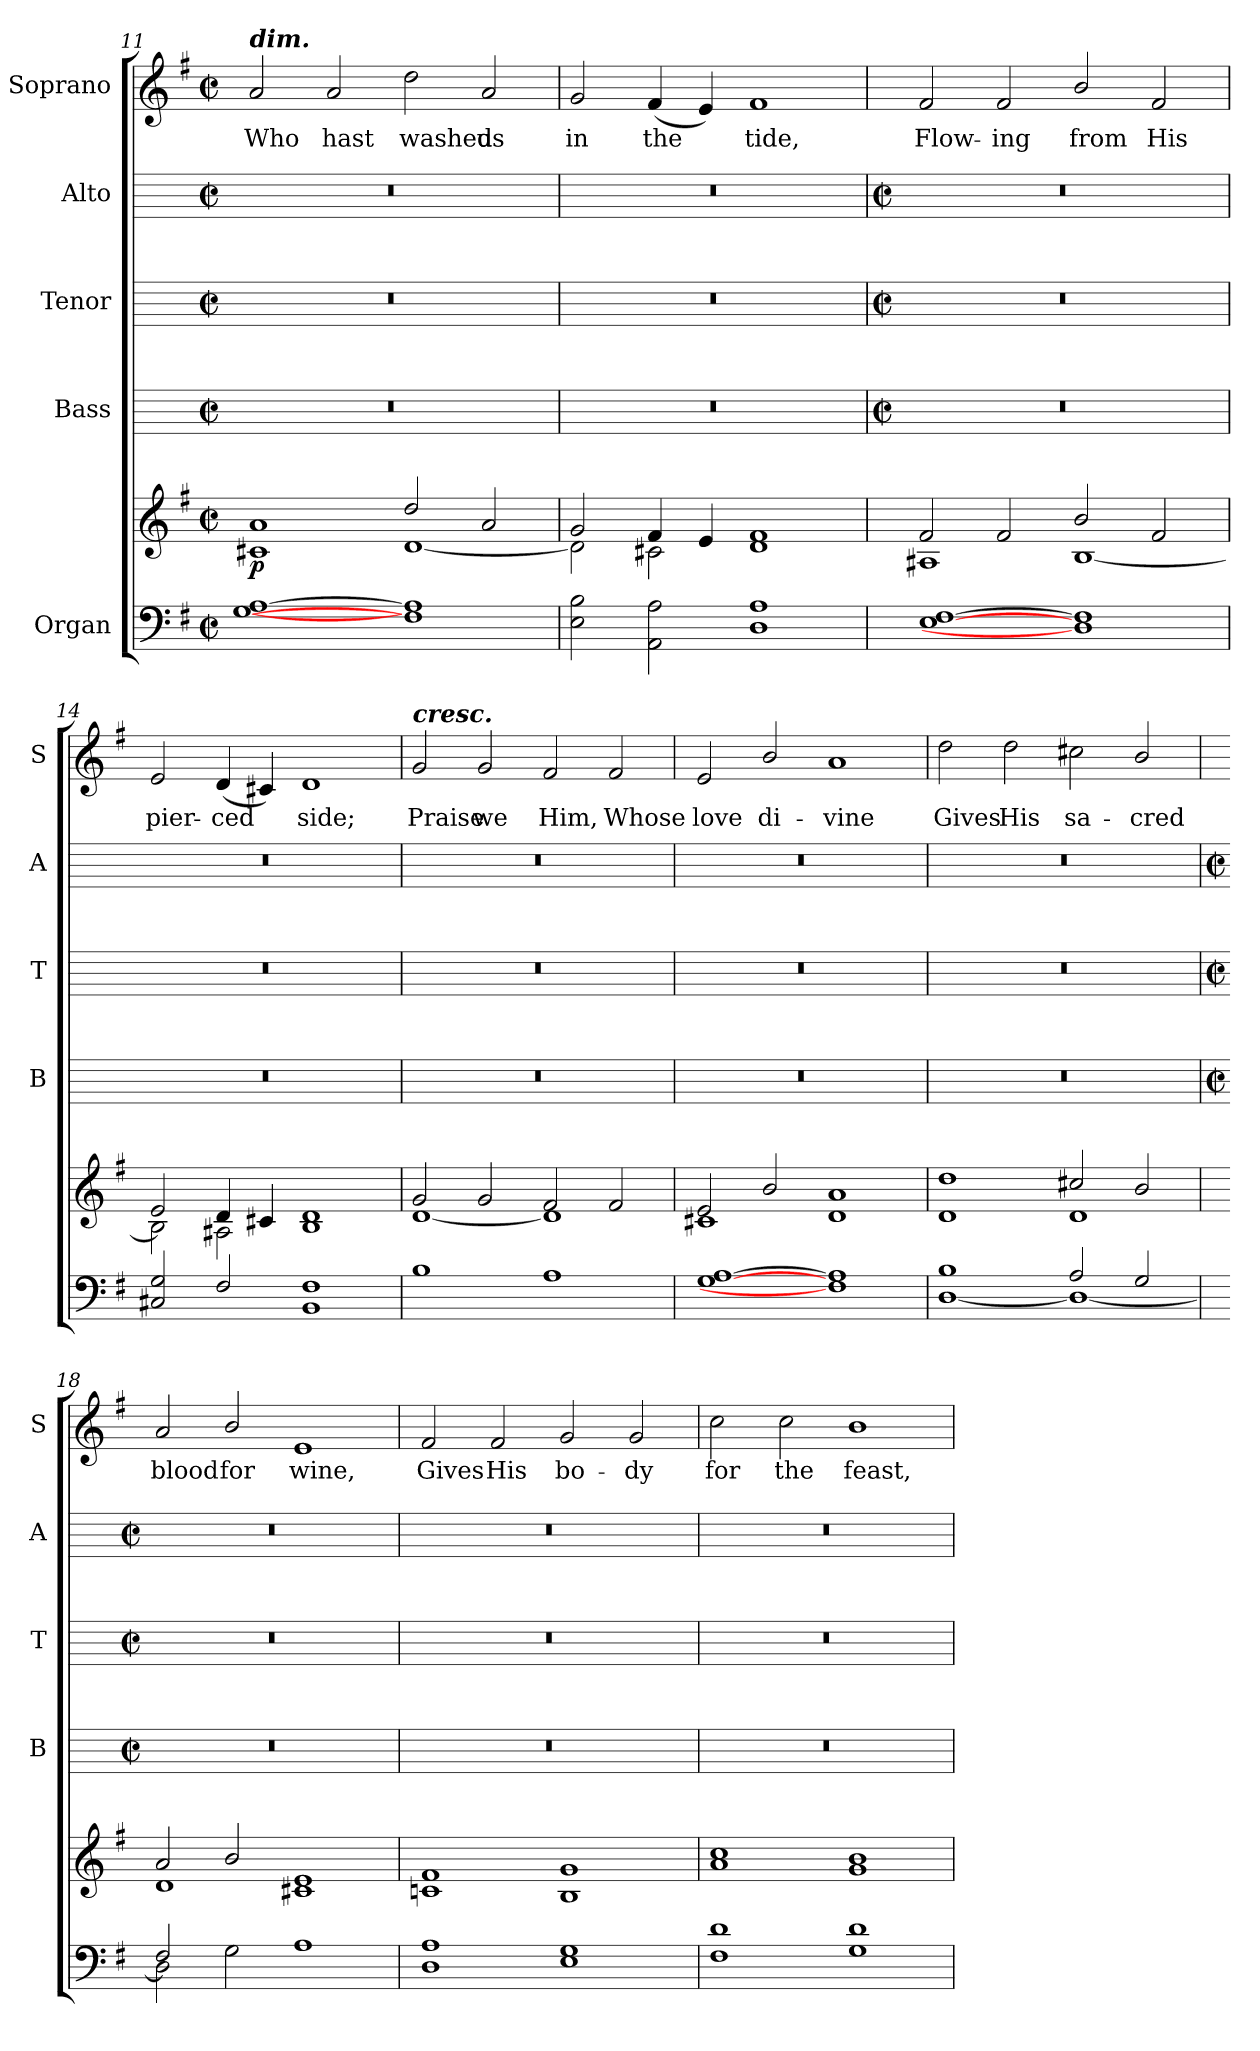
**kern	**kern	**dynam	**kern	**kern	**kern	**kern	**text
*part5	*part5	*part5	*part4	*part3	*part2	*part1	*part1
*staff6	*staff5	*staff5/6	*staff4	*staff3	*staff2	*staff1	*staff1
*I"Organ	*	*	*I"Bass	*I"Tenor	*I"Alto	*I"Soprano	*
*	*	*	*I'B	*I'T	*I'A	*I'S	*
*clefF4	*clefG2	*	*	*	*	*clefG2	*
*k[f#]	*k[f#]	*	*	*	*	*k[f#]	*
*G:	*G:	*	*	*	*	*G:	*
*M4/2	*M4/2	*	*M4/2	*M4/2	*M4/2	*M4/2	*
*met(c|)	*met(c|)	*	*met(c|)	*met(c|)	*met(c|)	*met(c|)	*
=11	=11	=11	=11	=11	=11	=11	=11
*	*^	*	*	*	*	*	*
!	!	!	!	!	!	!	!LO:TX:a:Bi:t=dim.	!
!	!	!	!LO:DY:b	!	!	!	!	!LO:LY:b
[1G [1A	1c#X/ 1a/	2ryy	p	0r	0r	0r	2a	Who
!	!	!	!	!	!	!	!	!LO:LY:b
.	.	2ryy	.	.	.	.	2a	hast
!	!	!	!	!	!	!	!	!LO:LY:b
1F#] 1A]	2dd/	[1d\	.	.	.	.	2dd	washed
!	!	!	!	!	!	!	!	!LO:LY:b
.	2a/	.	.	.	.	.	2a	us
=12	=12	=12	=12	=12	=12	=12	=12	=12
!	!	!	!	!	!	!	!	!LO:LY:b
2E 2B	2g/	2d\]	.	0r	0r	0r	2g	in
!	!	!	!	!	!	!	!	!LO:LY:b
2AA 2A	4f#/	2c#X\	.	.	.	.	(<4f#	the
.	4e/	.	.	.	.	.	4e)	.
!	!	!	!	!	!	!	!	!LO:LY:b
1D 1A	1f#/	1d\	.	.	.	.	1f#	tide,
!!LO:LB:g=z
=13	=13	=13	=13	=13	=13	=13	=13	=13
*	*	*	*	*M4/2	*M4/2	*M4/2	*	*
*	*	*	*	*met(c|)	*met(c|)	*met(c|)	*	*
*^	*	*	*	*	*	*	*	*
!	!	!	!	!	!	!	!	!	!LO:LY:b
[1E [1F#	0ryy	2f#/	1A#X\	.	0r	0r	0r	2f#	Flow-
!	!	!	!	!	!	!	!	!	!LO:LY:b
.	.	2f#/	.	.	.	.	.	2f#	-ing
!	!	!	!	!	!	!	!	!	!LO:LY:b
1D] 1F#]	.	2b/	[1B\	.	.	.	.	2b/	from
!	!	!	!	!	!	!	!	!	!LO:LY:b
.	.	2f#/	.	.	.	.	.	2f#	His
=14	=14	=14	=14	=14	=14	=14	=14	=14	=14
!	!	!	!	!	!	!	!	!	!LO:LY:b
2C#X 2G	0ryy	2e/	2B\]	.	0r	0r	0r	2e	pier-
!	!	!	!	!	!	!	!	!	!LO:LY:b
2F#	.	4d/	2A#X\	.	.	.	.	(<4d	-ced
.	.	4c#X/	.	.	.	.	.	4c#X)	.
!	!	!	!	!	!	!	!	!	!LO:LY:b
1BB 1F#	.	1d/	1B\	.	.	.	.	1d	side;
=15	=15	=15	=15	=15	=15	=15	=15	=15	=15
!	!	!	!	!	!	!	!	!LO:TX:a:Bi:t=cresc.	!
!	!	!	!	!	!	!	!	!	!LO:LY:b
1B	0ryy	2g/	[1d\	.	0r	0r	0r	2g	Praise
!	!	!	!	!	!	!	!	!	!LO:LY:b
.	.	2g/	.	.	.	.	.	2g	we
!	!	!	!	!	!	!	!	!	!LO:LY:b
1A	.	2f#/	1d\]	.	.	.	.	2f#	Him,
!	!	!	!	!	!	!	!	!	!LO:LY:b
.	.	2f#/	.	.	.	.	.	2f#	Whose
=16	=16	=16	=16	=16	=16	=16	=16	=16	=16
!	!	!	!	!	!	!	!	!	!LO:LY:b
[1G [1A	0ryy	2e/	1c#X\	.	0r	0r	0r	2e	love
!	!	!	!	!	!	!	!	!	!LO:LY:b
.	.	2b/	.	.	.	.	.	2b/	di-
!	!	!	!	!	!	!	!	!	!LO:LY:b
1F#] 1A]	.	1a/	1d\	.	.	.	.	1a	-vine
=17	=17	=17	=17	=17	=17	=17	=17	=17	=17
!	!	!	!	!	!	!	!	!	!LO:LY:b
1B	[1D\	1d/ 1dd/	1ryy	.	0r	0r	0r	2dd	Gives
!	!	!	!	!	!	!	!	!	!LO:LY:b
.	.	.	.	.	.	.	.	2dd	His
!	!	!	!	!	!	!	!	!	!LO:LY:b
2A/	1D\_	2cc#X/	1d\	.	.	.	.	2cc#X	sa-
!	!	!	!	!	!	!	!	!	!LO:LY:b
2G/	.	2b/	.	.	.	.	.	2b/	-cred
!!LO:LB:g=z
=18	=18	=18	=18	=18	=18	=18	=18	=18	=18
*	*	*	*	*	*M4/2	*M4/2	*M4/2	*	*
*	*	*	*	*	*met(c|)	*met(c|)	*met(c|)	*	*
!	!	!	!	!	!	!	!	!	!LO:LY:b
2F#	2D\]	2a/	1d\	.	0r	0r	0r	2a	blood
!	!	!	!	!	!	!	!	!	!LO:LY:b
2G	1.ryy	2b/	.	.	.	.	.	2b/	for
!	!	!	!	!	!	!	!	!	!LO:LY:b
1A	.	1c#X/ 1e/	1ryy	.	.	.	.	1e	wine,
=19	=19	=19	=19	=19	=19	=19	=19	=19	=19
!	!	!	!	!	!	!	!	!	!LO:LY:b
1D 1A	0ryy	1cn/ 1f#/	0ryy	.	0r	0r	0r	2f#	Gives
!	!	!	!	!	!	!	!	!	!LO:LY:b
.	.	.	.	.	.	.	.	2f#	His
!	!	!	!	!	!	!	!	!	!LO:LY:b
1E 1G	.	1B/ 1g/	.	.	.	.	.	2g	bo-
!	!	!	!	!	!	!	!	!	!LO:LY:b
.	.	.	.	.	.	.	.	2g	-dy
=20	=20	=20	=20	=20	=20	=20	=20	=20	=20
!	!	!	!	!	!	!	!	!	!LO:LY:b
1F# 1d	0ryy	1a/ 1cc/	0ryy	.	0r	0r	0r	2cc	for
!	!	!	!	!	!	!	!	!	!LO:LY:b
.	.	.	.	.	.	.	.	2cc	the
!	!	!	!	!	!	!	!	!	!LO:LY:b
1G 1d	.	1g/ 1b/	.	.	.	.	.	1b	feast,
*v	*v	*	*	*	*	*	*	*	*
*	*v	*v	*	*	*	*	*	*
=	=	=	=	=	=	=	=
*-	*-	*-	*-	*-	*-	*-	*-
